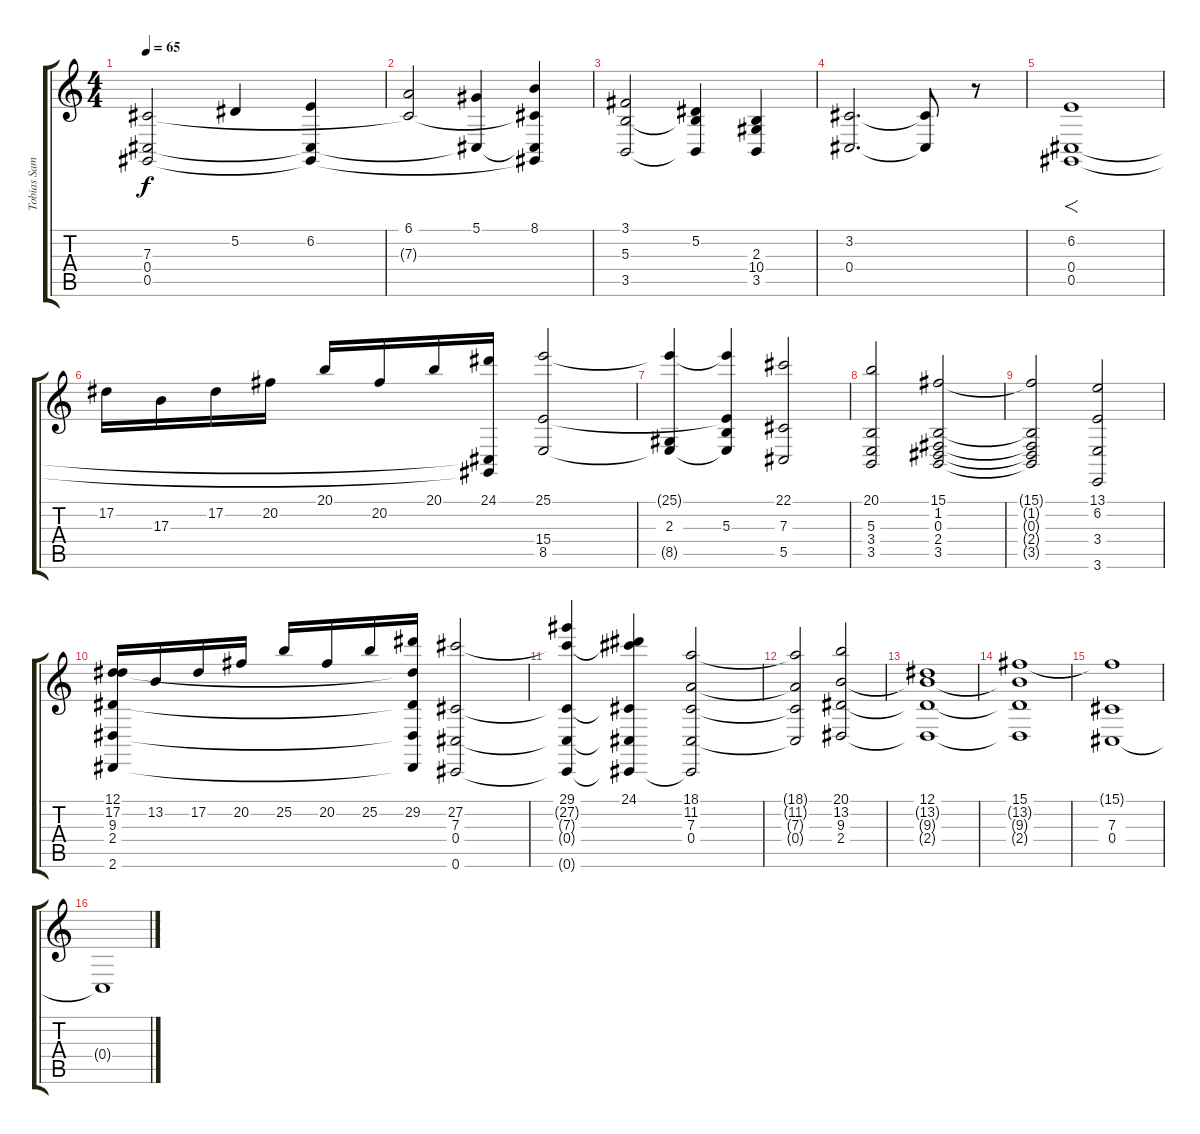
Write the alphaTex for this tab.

\track ("Tobias Sammet (Keyboard)" "Tobias Sam") {instrument stringensemble1}
\staff {score tabs}
\tuning (Eb4 Bb3 Gb3 Db3 Ab2 Db2) {hide}
\ts (4 4)
\tempo 65
\clef g2
\ks c
(7.3 0.4 0.5).2{dy f} 5.2.4 (6.2 0.4{t} 0.5{t}).4 |
(6.1 7.3{t}).2 (5.1 0.4{t}).4 (8.1 7.3{t} 0.4{t} 0.5{t}).4 |
(3.1 5.3 3.5).2 (5.2 5.3{t} 3.5{t}).4 (2.3 10.4 3.5).4 |
(3.2 0.4).2{d} (3.2{t} 0.4{t}).8 r.8 |
(6.2 0.4 0.5).1{f} |
17.2.16 17.3.16 17.2.16 20.2.16 20.1.16 20.2.16 20.1.16 (24.1 0.4{t} 0.5{t}).16 (25.1 15.4 8.5).2 |
(25.1{t} 2.3 8.5{t}).4 (25.1{t} 5.3 15.4{t} 8.5{t}).4 (22.1 7.3 5.5).2 |
(20.1 5.3 3.4 3.5).2 (15.1 1.2 0.3 2.4 3.5).2 |
(15.1{t} 1.2{t} 0.3{t} 2.4{t} 3.5{t}).2 (13.1 6.2 3.4 3.6).2 |
(12.1 17.2 9.3 2.4 2.6).16 13.2.16 17.2.16 20.2.16 25.2.16 20.2.16 25.2.16 (12.1{t} 29.2 9.3{t} 2.4{t} 2.6{t}).16 (27.2 7.3 0.4 0.6).2 |
(29.1 27.2{t} 7.3{t} 0.4{t} 0.6{t}).4 (24.1 27.2{t} 7.3{t} 0.4{t} 0.6{t}).4 (18.1 11.2 7.3 0.4 0.6{t}).2 |
(18.1{t} 11.2{t} 7.3{t} 0.4{t}).2 (20.1 13.2 9.3 2.4).2{volume 6} |
(12.1 13.2{t} 9.3{t} 2.4{t}).1 |
(15.1 13.2{t} 9.3{t} 2.4{t}).1 |
(15.1{t} 7.3 0.4).1 |
0.4{t}.1{volume 11}
